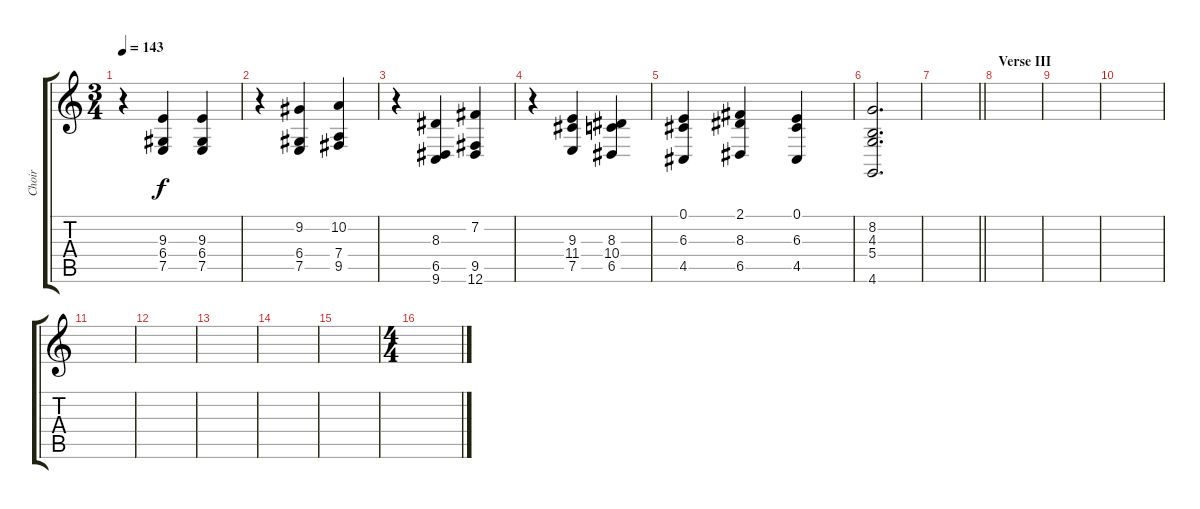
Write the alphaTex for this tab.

\track ("Choir" "Choir") {instrument lead6voice}
\staff {score tabs}
\tuning (E4 B3 G3 D3 A2 Eb2) {hide}
\ts (3 4)
\tempo 143
\clef g2
\ks c
r.4{dy f} (9.3 6.4 7.5).4 (9.3 6.4 7.5).4 |
r.4 (9.2 6.4 7.5).4 (10.2 7.4 9.5).4 |
r.4 (8.3 6.5 9.6).4 (7.2 9.5 12.6).4 |
r.4 (9.3 11.4 7.5).4 (8.3 10.4 6.5).4 |
(0.1 6.3 4.5).4 (2.1 8.3 6.5).4 (0.1 6.3 4.5).4 |
(8.2 4.3 5.4 4.6).2{d} |
\barLineRight lightlight
|
\section ("" "Verse III")
|
|
|
|
|
|
|
|
\ts (4 4)
